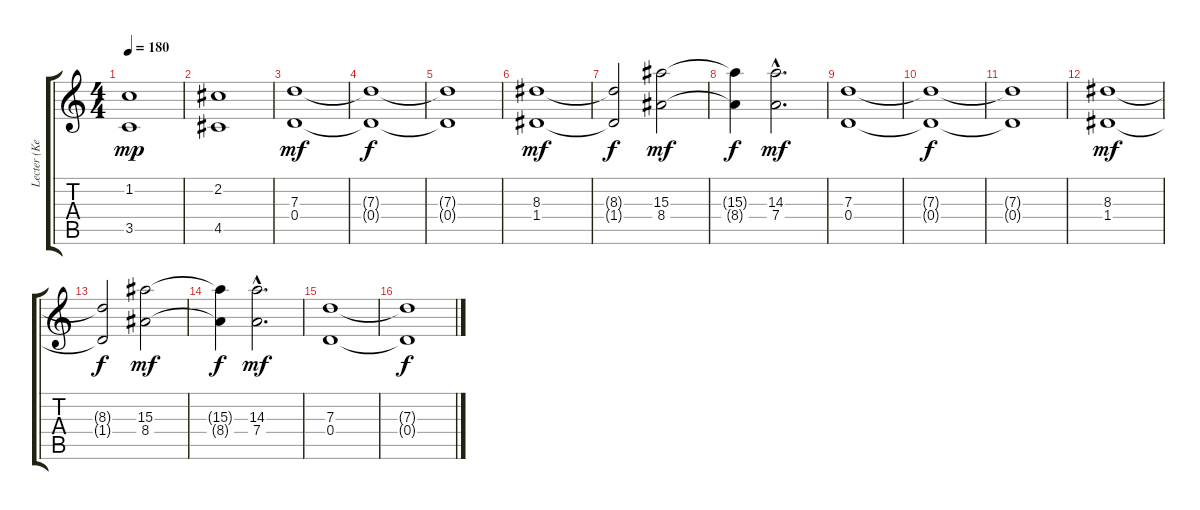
\track ("Lecter (KeybRight)" "Lecter (Ke") {instrument stringensemble1}
\staff {score tabs}
\tuning (E5 B4 G4 D4 A3 D3) {hide}
\ts (4 4)
\tempo 180
\clef g2
\ks c
(1.2 3.5).1{dy mp} |
(2.2 4.5).1 |
(7.3 0.4).1{dy mf instrument stringensemble2} |
(7.3{t} 0.4{t}).1{dy f} |
(7.3{t} 0.4{t}).1 |
(8.3 1.4).1{dy mf} |
(8.3{t} 1.4{t}).2{dy f} (15.3 8.4).2{dy mf} |
(15.3{t} 8.4{t}).4{dy f} (14.3{hac} 7.4{hac}).2{d dy mf} |
(7.3 0.4).1 |
(7.3{t} 0.4{t}).1{dy f} |
(7.3{t} 0.4{t}).1 |
(8.3 1.4).1{dy mf} |
(8.3{t} 1.4{t}).2{dy f} (15.3 8.4).2{dy mf} |
(15.3{t} 8.4{t}).4{dy f} (14.3{hac} 7.4{hac}).2{d dy mf} |
(7.3 0.4).1 |
(7.3{t} 0.4{t}).1{dy f}
